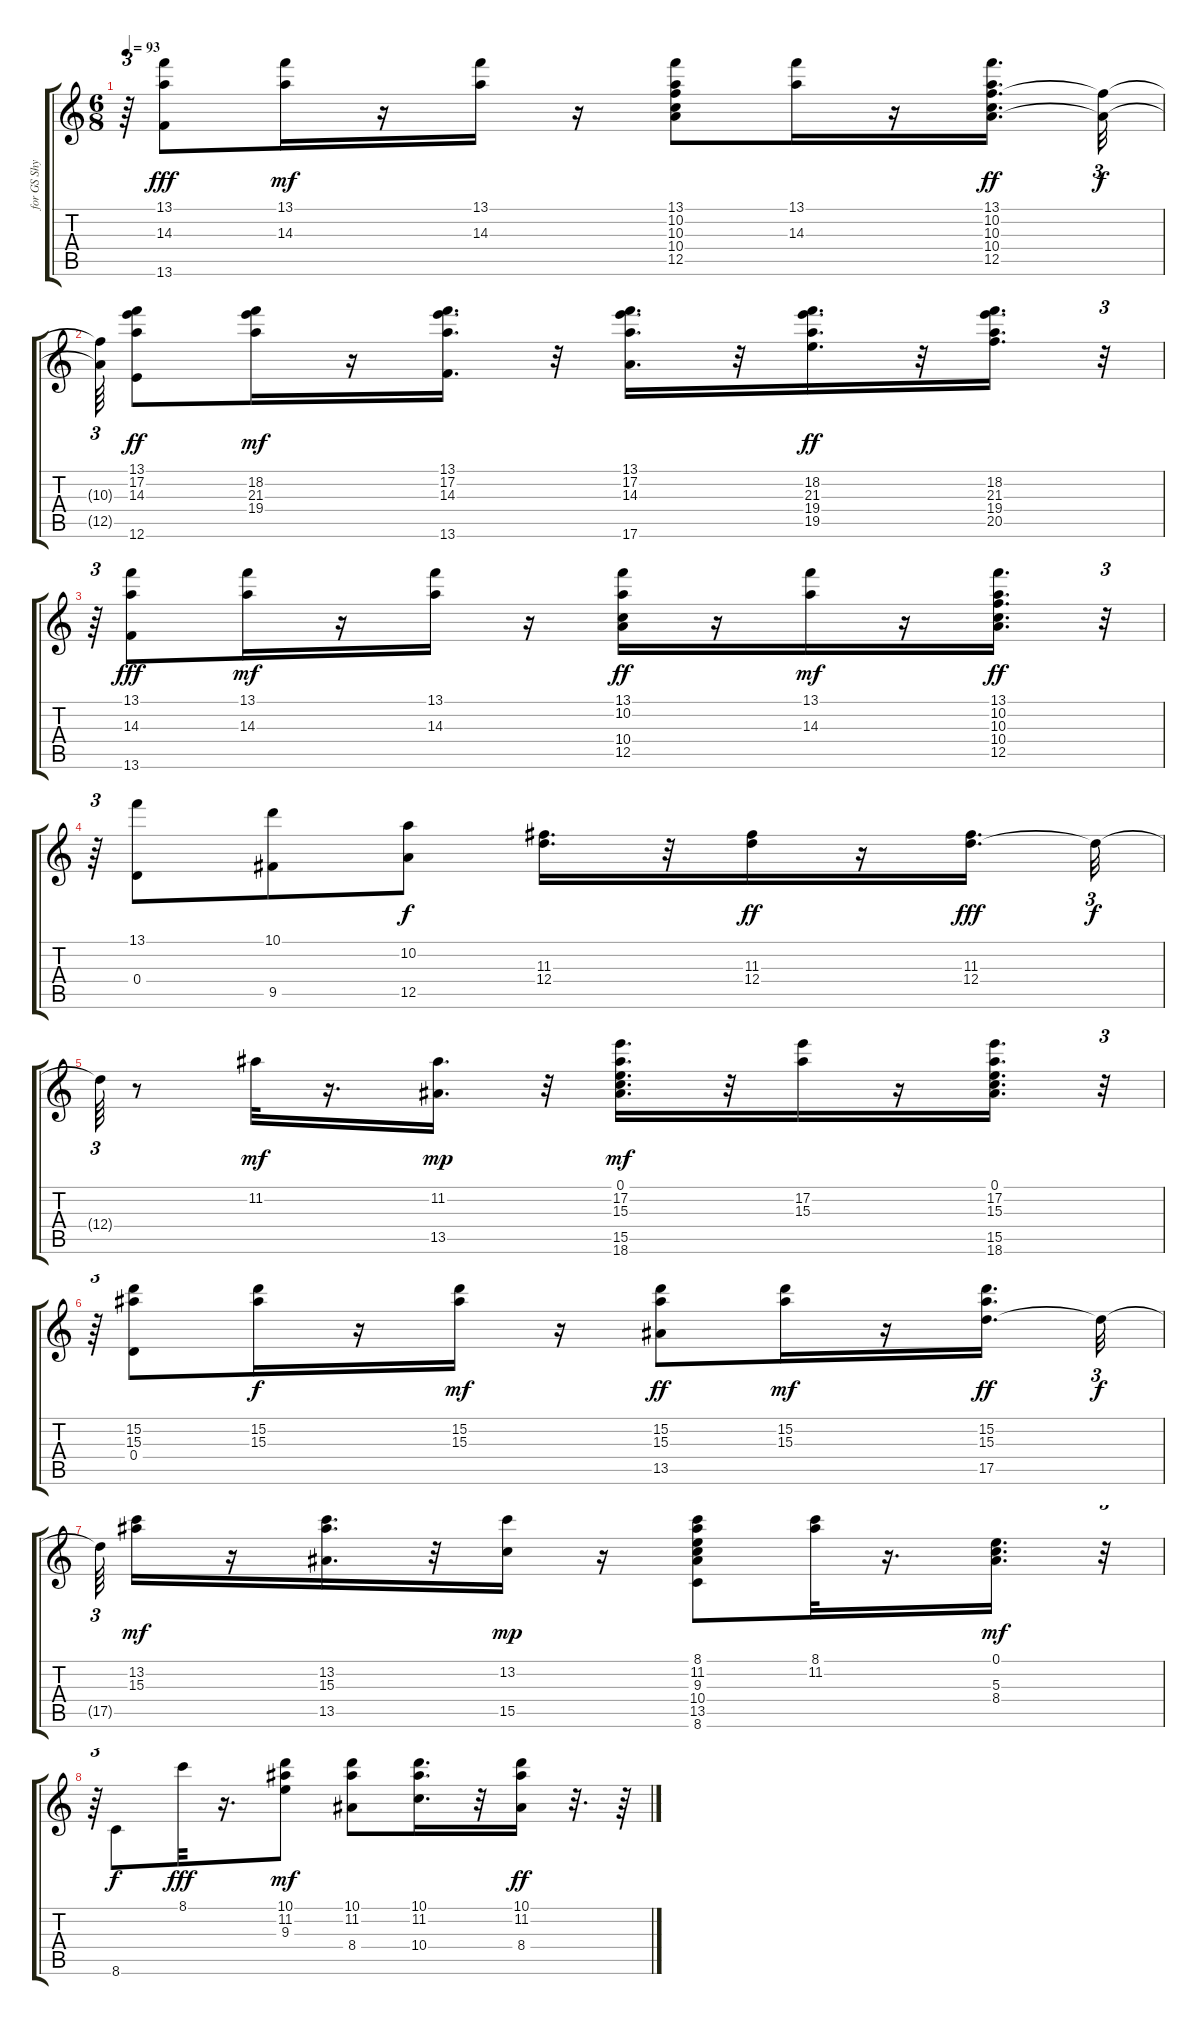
\track ("for GS Shynths)" "for GS Shy") {instrument acousticguitarsteel}
\staff {score tabs}
\tuning (E4 B3 G3 D3 A2 E2) {hide}
\ts (6 8)
\tempo 93
\clef g2
\ks c
r.64{tu (3 2) dy fff} (13.1 14.3 13.6).8 (13.1 14.3).16{dy mf} r.16 (13.1 14.3).16 r.16 (13.1 10.2 10.3 10.4 12.5).8 (13.1 14.3).16 r.16 (13.1 10.2 10.3 10.4 12.5).16{d dy ff} (10.3{t} 12.5{t}).32{tu (3 2) dy f} |
(10.3{t} 12.5{t}).64{tu (3 2)} (13.1 17.2 14.3 12.6).8{dy ff} (18.2 21.3 19.4).16{dy mf} r.16 (13.1 17.2 14.3 13.6).16{d} r.32 (13.1 17.2 14.3 17.6).16{d} r.32 (18.2 21.3 19.4 19.5).16{d dy ff} r.32 (18.2 21.3 19.4 20.5).16{d} r.32{tu (3 2)} |
r.64{tu (3 2)} (13.1 14.3 13.6).8{dy fff} (13.1 14.3).16{dy mf} r.16 (13.1 14.3).16 r.16 (13.1 10.2 10.4 12.5).16{dy ff} r.16 (13.1 14.3).16{dy mf} r.16 (13.1 10.2 10.3 10.4 12.5).16{d dy ff} r.32{tu (3 2)} |
r.64{tu (3 2)} (13.1 0.4).8 (10.1 9.5).8 (10.2 12.5).8{dy f} (11.3 12.4).16{d} r.32 (11.3 12.4).16{dy ff} r.16 (11.3 12.4).16{d dy fff} 12.4{t}.32{tu (3 2) dy f} |
12.4{t}.64{tu (3 2)} r.8 11.2.32{dy mf} r.16{d} (11.2 13.5).16{d dy mp} r.32 (0.1 17.2 15.3 15.5 18.6).16{d dy mf} r.32 (17.2 15.3).16 r.16 (0.1 17.2 15.3 15.5 18.6).16{d} r.32{tu (3 2)} |
r.64{tu (3 2)} (15.2 15.3 0.4).8 (15.2 15.3).16{dy f} r.16 (15.2 15.3).16{dy mf} r.16 (15.2 15.3 13.5).8{dy ff} (15.2 15.3).16{dy mf} r.16 (15.2 15.3 17.5).16{d dy ff} 17.5{t}.32{tu (3 2) dy f} |
17.5{t}.64{tu (3 2)} (13.2 15.3).16{dy mf} r.16 (13.2 15.3 13.5).16{d} r.32 (13.2 15.5).16{dy mp} r.16 (8.1 11.2 9.3 10.4 13.5 8.6).8 (8.1 11.2).32 r.16{d} (0.1 5.3 8.4).16{d dy mf} r.32{tu (3 2)} |
r.64{tu (3 2)} 8.6.8{dy f} 8.1.32{dy fff} r.16{d} (10.1 11.2 9.3).8{dy mf} (10.1 11.2 8.4).8 (10.1 11.2 10.4).16{d} r.32 (10.1 11.2 8.4).16{dy ff} r.32{d} r.64
